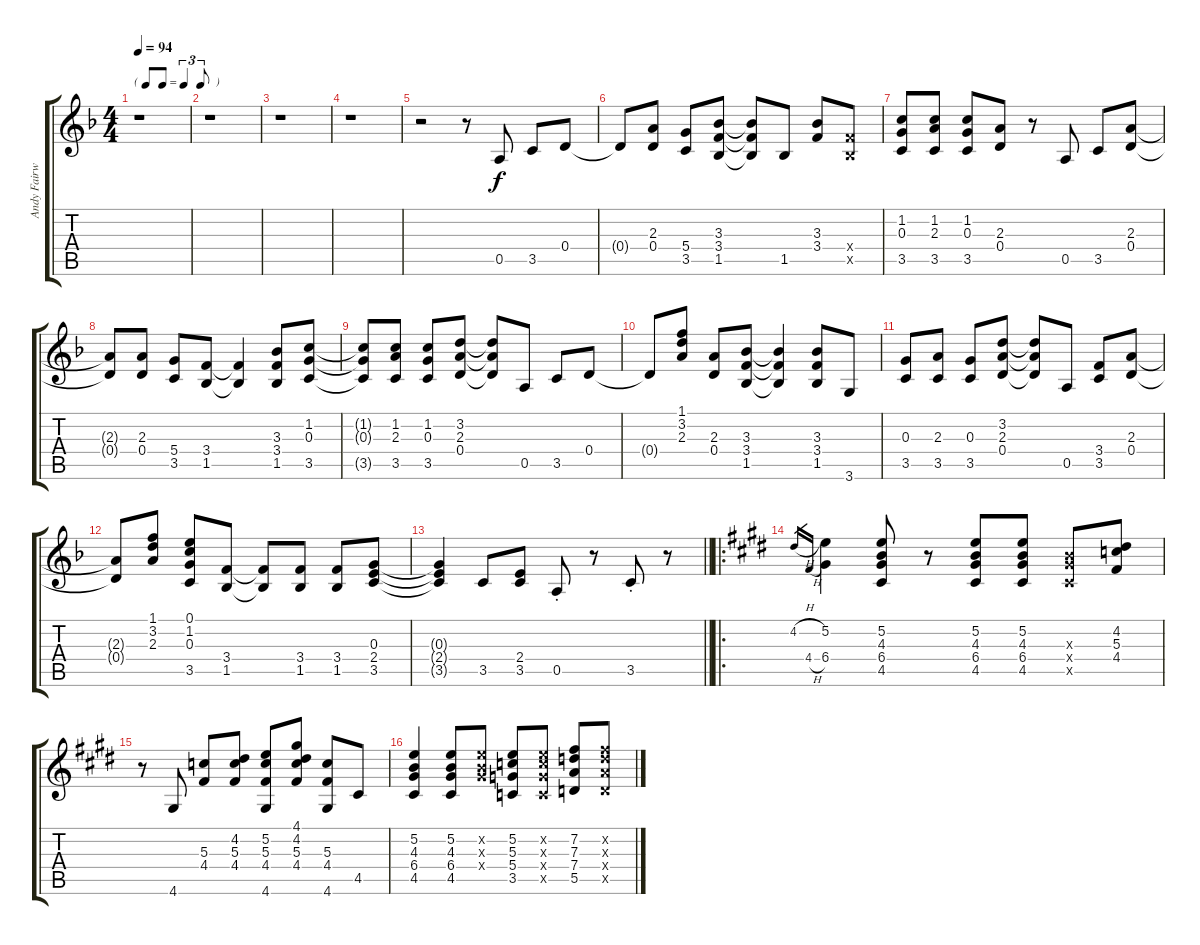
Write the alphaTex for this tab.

\track ("Andy Fairweather Low - Acoustic Guitar" "Andy Fairw") {instrument acousticguitarsteel}
\staff {score tabs}
\tuning (E4 B3 G3 D3 A2 E2) {hide}
\ts (4 4)
\tf triplet8th
\tempo 94
\clef g2
\ks f
r.1{dy f instrument acousticguitarsteel} |
r.1 |
r.1 |
r.1 |
r.2 r.8 0.5.8 3.5.8 0.4.8 |
0.4{t}.8 (2.3 0.4).8 (5.4 3.5).8 (3.3 3.4 1.5).8 (3.3{t} 3.4{t} 1.5{t}).8 1.5.8 (3.3 3.4).8 (3.4{x} 1.5{x}).8 |
(1.2 0.3 3.5).8 (1.2 2.3 3.5).8 (1.2 0.3 3.5).8 (2.3 0.4).8 r.8 0.5.8 3.5.8 (2.3 0.4).8 |
(2.3{t} 0.4{t}).8 (2.3 0.4).8 (5.4 3.5).8 (3.4 1.5).8 (3.4{t} 1.5{t}).4 (3.3 3.4 1.5).8 (1.2 0.3 3.5).8 |
(1.2{t} 0.3{t} 3.5{t}).8 (1.2 2.3 3.5).8 (1.2 0.3 3.5).8 (3.2 2.3 0.4).8 (3.2{t} 2.3{t} 0.4{t}).8 0.5.8 3.5.8 0.4.8 |
0.4{t}.8 (1.1 3.2 2.3).8 (2.3 0.4).8 (3.3 3.4 1.5).8 (3.3{t} 3.4{t} 1.5{t}).4 (3.3 3.4 1.5).8 3.6.8 |
(0.3 3.5).8 (2.3 3.5).8 (0.3 3.5).8 (3.2 2.3 0.4).8 (3.2{t} 2.3{t} 0.4{t}).8 0.5.8 (3.4 3.5).8 (2.3 0.4).8 |
(2.3{t} 0.4{t}).8 (1.1 3.2 2.3).8 (0.1 1.2 0.3 3.5).8 (3.4 1.5).8 (3.4{t} 1.5{t}).8 (3.4 1.5).8 (3.4 1.5).8 (0.3 2.4 3.5).8 |
\barLineRight lightlight
(0.3{t} 2.4{t} 3.5{t}).4 3.5.8 (2.4 3.5).8 0.5{st}.8 r.8 3.5{st}.8 r.8 |
\ro
\ks e
4.2{h}.16{gr} 4.4{h}.16{gr} (5.2 6.4).4 (5.2 4.3 6.4 4.5).8 r.8 (5.2 4.3 6.4 4.5).8 (5.2 4.3 6.4 4.5).8 (4.3{x} 6.4{x} 4.5{x}).8 (4.2 5.3 4.4).8 |
\ks c#minor
r.8 4.6.8 (5.3 4.4).8 (4.2 5.3 4.4).8 (5.2 5.3 4.4 4.6).8 (4.1 4.2 5.3 4.4).8 (5.3 4.4 4.6).8 4.5.8 |
(5.2 4.3 6.4 4.5).4 (5.2 4.3 6.4 4.5).8 (5.2{x} 4.3{x} 6.4{x}).8 (5.2 5.3 5.4 3.5).8 (5.2{x} 5.3{x} 5.4{x} 3.5{x}).8 (7.2 7.3 7.4 5.5).8 (7.2{x} 7.3{x} 7.4{x} 5.5{x}).8
